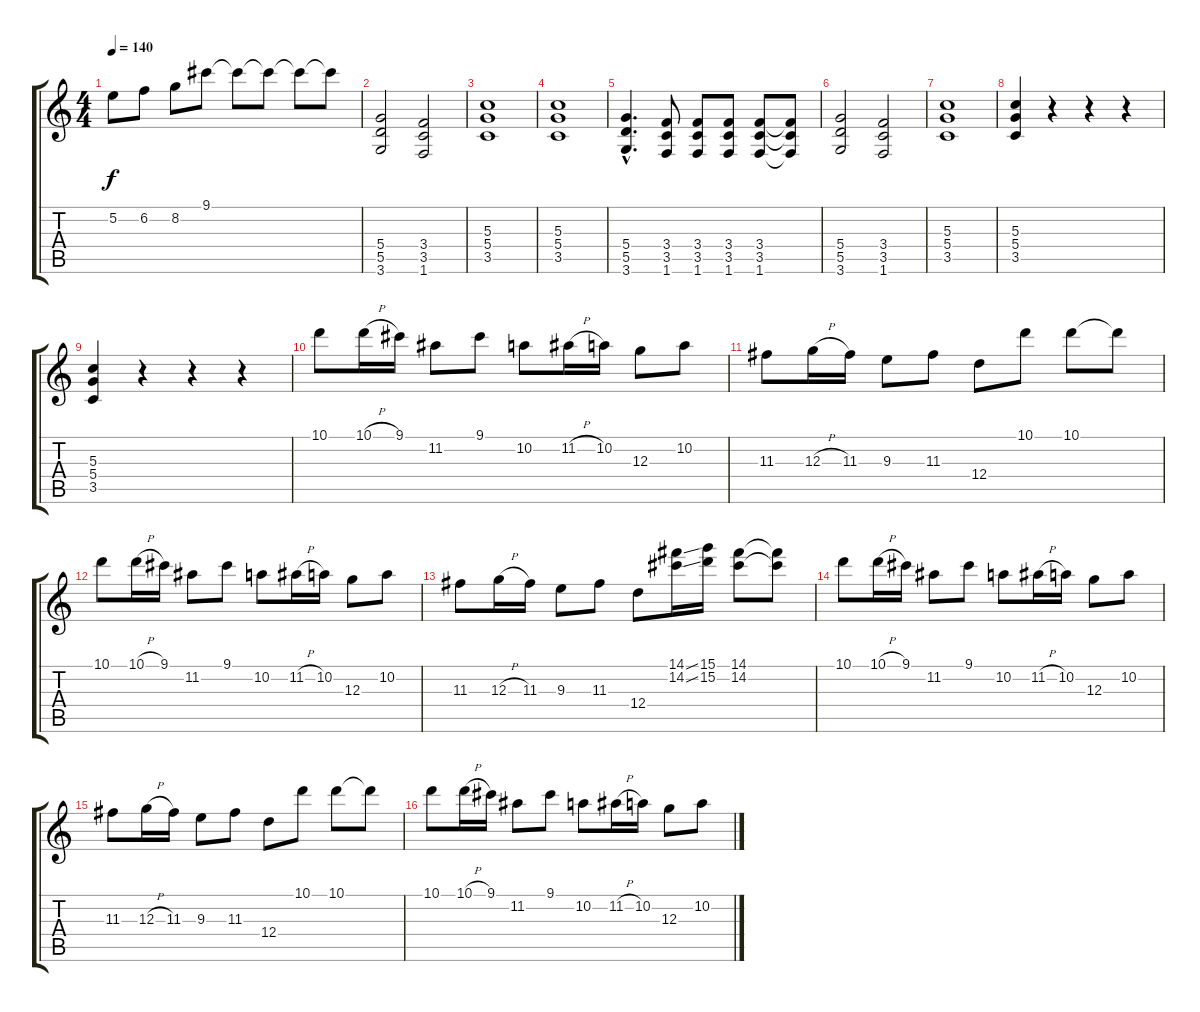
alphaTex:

\track "" {instrument overdrivenguitar}
\staff {score tabs}
\tuning (E4 B3 G3 D3 A2 E2) {hide}
\ts (4 4)
\tempo 140
\clef g2
\ks c
5.2.8{dy f} 6.2.8 8.2.8 9.1.8 9.1{t}.8 9.1{t}.8 9.1{t}.8 9.1{t}.8 |
(5.4 5.5 3.6).2 (3.4 3.5 1.6).2 |
(5.3 5.4 3.5).1 |
(5.3 5.4 3.5).1 |
(5.4{hac} 5.5{hac} 3.6{hac}).4{d} (3.4 3.5 1.6).8 (3.4 3.5 1.6).8 (3.4 3.5 1.6).8 (3.4 3.5 1.6).8 (3.4{t} 3.5{t} 1.6{t}).8 |
(5.4 5.5 3.6).2 (3.4 3.5 1.6).2 |
(5.3 5.4 3.5).1 |
(5.3 5.4 3.5).4 r.4 r.4 r.4 |
(5.3 5.4 3.5).4 r.4 r.4 r.4 |
10.1.8 10.1{h}.16 9.1.16 11.2.8 9.1.8 10.2.8 11.2{h}.16 10.2.16 12.3.8 10.2.8 |
11.3.8 12.3{h}.16 11.3.16 9.3.8 11.3.8 12.4.8 10.1.8 10.1.8 10.1{t}.8 |
10.1.8 10.1{h}.16 9.1.16 11.2.8 9.1.8 10.2.8 11.2{h}.16 10.2.16 12.3.8 10.2.8 |
11.3.8 12.3{h}.16 11.3.16 9.3.8 11.3.8 12.4.8 (14.1{ss} 14.2{ss}).16 (15.1 15.2).16 (14.1 14.2).8 (14.1{t} 14.2{t}).8 |
10.1.8 10.1{h}.16 9.1.16 11.2.8 9.1.8 10.2.8 11.2{h}.16 10.2.16 12.3.8 10.2.8 |
11.3.8 12.3{h}.16 11.3.16 9.3.8 11.3.8 12.4.8 10.1.8 10.1.8 10.1{t}.8 |
10.1.8 10.1{h}.16 9.1.16 11.2.8 9.1.8 10.2.8 11.2{h}.16 10.2.16 12.3.8 10.2.8
